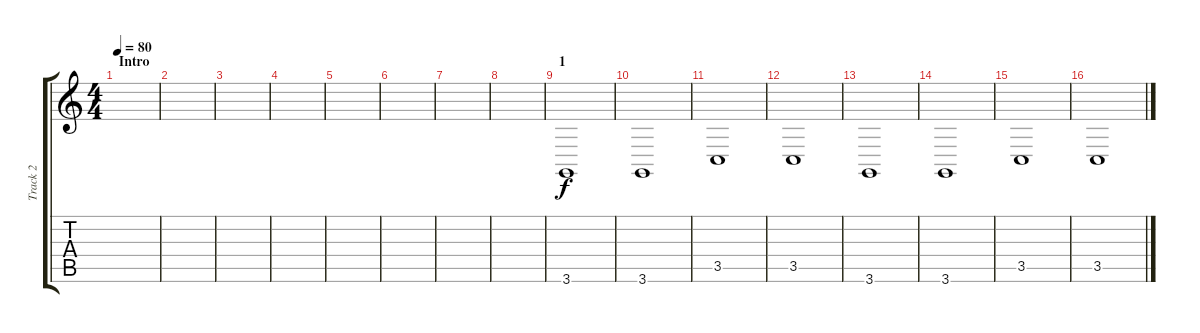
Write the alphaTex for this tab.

\track ("Track 2" "Track 2") {instrument synthstrings1}
\staff {score tabs}
\tuning (E4 B3 G3 D3 A2 E2) {hide}
\ts (4 4)
\section ("" "Intro")
\tempo 80
\clef g2
\ks c
|
|
|
|
|
|
|
|
\section ("" "1")
3.6.1 |
3.6.1 |
3.5.1 |
3.5.1 |
3.6.1 |
3.6.1 |
3.5.1 |
3.5.1
